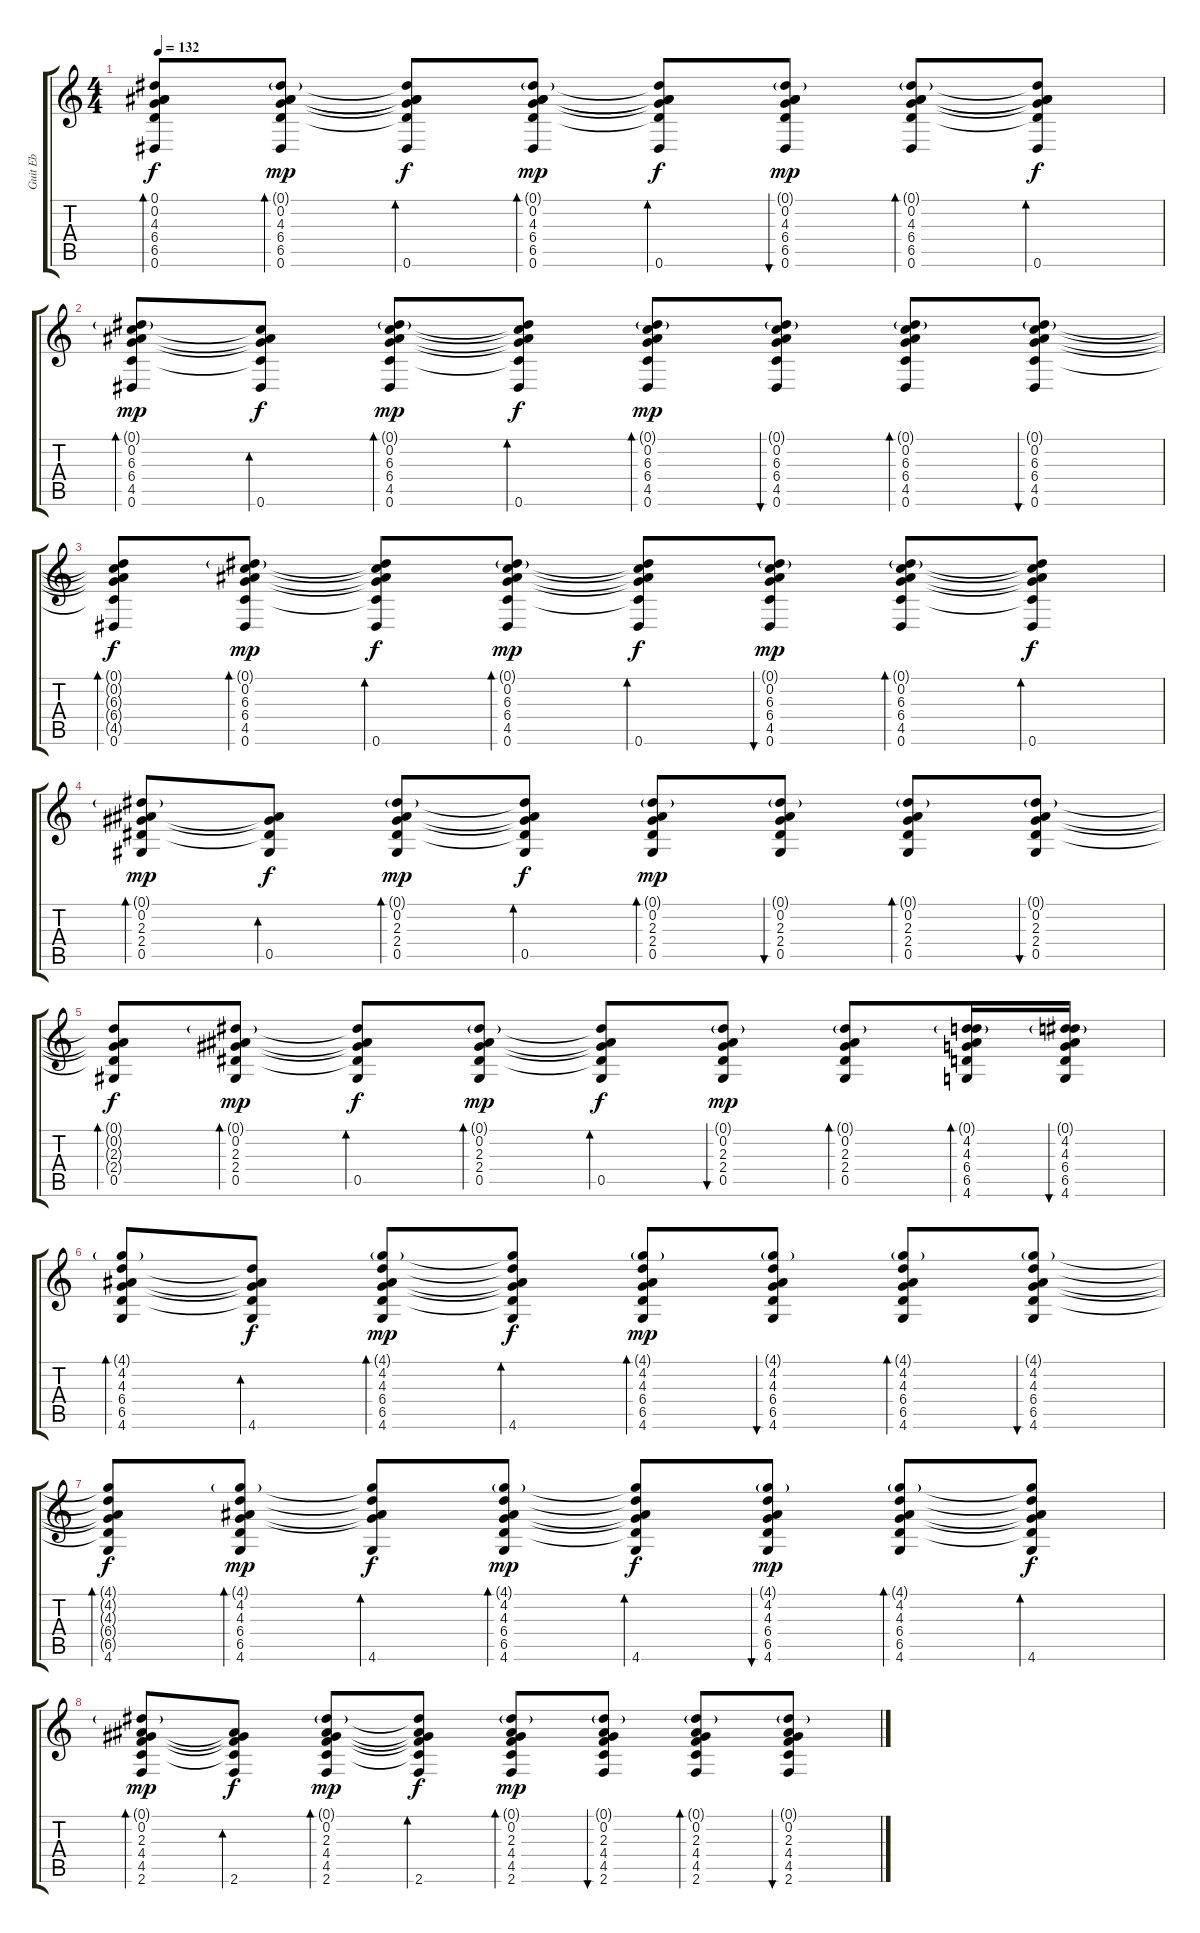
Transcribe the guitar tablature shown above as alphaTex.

\track ("Guit Eb" "Guit Eb") {instrument acousticguitarsteel}
\staff {score tabs}
\tuning (Eb4 Bb3 Gb3 Db3 Ab2 Eb2) {hide}
\ts (4 4)
\tempo 132
\clef g2
\ks c
(0.1{t} 0.2{t} 4.3{t} 6.4{t} 6.5{t} 0.6).8{bd 30 dy f} (0.1{g} 0.2 4.3 6.4 6.5 0.6).8{bd 30 dy mp} (0.1{t} 0.2{t} 4.3{t} 6.4{t} 6.5{t} 0.6).8{bd 30 dy f} (0.1{g} 0.2 4.3 6.4 6.5 0.6).8{bd 30 dy mp} (0.1{t} 0.2{t} 4.3{t} 6.4{t} 6.5{t} 0.6).8{bd 30 dy f} (0.1{g} 0.2 4.3 6.4 6.5 0.6).8{bu 30 dy mp} (0.1{g} 0.2 4.3 6.4 6.5 0.6).8{bd 30} (0.1{t} 0.2{t} 4.3{t} 6.4{t} 6.5{t} 0.6).8{bd 30 dy f} |
(0.1{g} 0.2 6.3 6.4 4.5 0.6).8{bd 30 dy mp} (0.2{t} 6.3{t} 6.4{t} 4.5{t} 0.6).8{bd 30 dy f} (0.1{g} 0.2 6.3 6.4 4.5 0.6).8{bd 30 dy mp} (0.1{t} 0.2{t} 6.3{t} 6.4{t} 4.5{t} 0.6).8{bd 30 dy f} (0.1{g} 0.2 6.3 6.4 4.5 0.6).8{bd 30 dy mp} (0.1{g} 0.2 6.3 6.4 4.5 0.6).8{bu 30} (0.1{g} 0.2 6.3 6.4 4.5 0.6).8{bd 30} (0.1{g} 0.2 6.3 6.4 4.5 0.6).8{bu 30} |
(0.1{t} 0.2{t} 6.3{t} 6.4{t} 4.5{t} 0.6).8{bd 30 dy f} (0.1{g} 0.2 6.3 6.4 4.5 0.6).8{bd 30 dy mp} (0.1{t} 0.2{t} 6.3{t} 6.4{t} 4.5{t} 0.6).8{bd 30 dy f} (0.1{g} 0.2 6.3 6.4 4.5 0.6).8{bd 30 dy mp} (0.1{t} 0.2{t} 6.3{t} 6.4{t} 4.5{t} 0.6).8{bd 30 dy f} (0.1{g} 0.2 6.3 6.4 4.5 0.6).8{bu 30 dy mp} (0.1{g} 0.2 6.3 6.4 4.5 0.6).8{bd 30} (0.1{t} 0.2{t} 6.3{t} 6.4{t} 4.5{t} 0.6).8{bd 30 dy f} |
(0.1{g} 0.2 2.3 2.4 0.5).8{bd 30 dy mp} (0.2{t} 2.3{t} 2.4{t} 0.5).8{bd 30 dy f} (0.1{g} 0.2 2.3 2.4 0.5).8{bd 30 dy mp} (0.1{t} 0.2{t} 2.3{t} 2.4{t} 0.5).8{bd 30 dy f} (0.1{g} 0.2 2.3 2.4 0.5).8{bd 30 dy mp} (0.1{g} 0.2 2.3 2.4 0.5).8{bu 30} (0.1{g} 0.2 2.3 2.4 0.5).8{bd 30} (0.1{g} 0.2 2.3 2.4 0.5).8{bu 30} |
(0.1{t} 0.2{t} 2.3{t} 2.4{t} 0.5).8{bd 30 dy f} (0.1{g} 0.2 2.3 2.4 0.5).8{bd 30 dy mp} (0.1{t} 0.2{t} 2.3{t} 2.4{t} 0.5).8{bd 30 dy f} (0.1{g} 0.2 2.3 2.4 0.5).8{bd 30 dy mp} (0.1{t} 0.2{t} 2.3{t} 2.4{t} 0.5).8{bd 30 dy f} (0.1{g} 0.2 2.3 2.4 0.5).8{bu 30 dy mp} (0.1{g} 0.2 2.3 2.4 0.5).8{bd 30} (0.1{g} 4.2 4.3 6.4 6.5 4.6).16{bd 30} (0.1{g} 4.2 4.3 6.4 6.5 4.6).16{bu 30} |
(4.1{g} 4.2 4.3 6.4 6.5 4.6).8{bd 30} (4.2{t} 4.3{t} 6.4{t} 6.5{t} 4.6).8{bd 30 dy f} (4.1{g} 4.2 4.3 6.4 6.5 4.6).8{bd 30 dy mp} (4.1{t} 4.2{t} 4.3{t} 6.4{t} 6.5{t} 4.6).8{bd 30 dy f} (4.1{g} 4.2 4.3 6.4 6.5 4.6).8{bd 30 dy mp} (4.1{g} 4.2 4.3 6.4 6.5 4.6).8{bu 30} (4.1{g} 4.2 4.3 6.4 6.5 4.6).8{bd 30} (4.1{g} 4.2 4.3 6.4 6.5 4.6).8{bu 30} |
(4.1{t} 4.2{t} 4.3{t} 6.4{t} 6.5{t} 4.6).8{bd 30 dy f} (4.1{g} 4.2 4.3 6.4 6.5 4.6).8{bd 30 dy mp} (4.1{t} 4.2{t} 4.3{t} 6.4{t} 4.6).8{bd 30 dy f} (4.1{g} 4.2 4.3 6.4 6.5 4.6).8{bd 30 dy mp} (4.1{t} 4.2{t} 4.3{t} 6.4{t} 6.5{t} 4.6).8{bd 30 dy f} (4.1{g} 4.2 4.3 6.4 6.5 4.6).8{bu 30 dy mp} (4.1{g} 4.2 4.3 6.4 6.5 4.6).8{bd 30} (4.1{t} 4.2{t} 4.3{t} 6.4{t} 6.5{t} 4.6).8{bd 30 dy f} |
(0.1{g} 0.2 2.3 4.4 4.5 2.6).8{bd 30 dy mp} (0.2{t} 2.3{t} 4.4{t} 4.5{t} 2.6).8{bd 30 dy f} (0.1{g} 0.2 2.3 4.4 4.5 2.6).8{bd 30 dy mp} (0.1{t} 0.2{t} 2.3{t} 4.4{t} 4.5{t} 2.6).8{bd 30 dy f} (0.1{g} 0.2 2.3 4.4 4.5 2.6).8{bd 30 dy mp} (0.1{g} 0.2 2.3 4.4 4.5 2.6).8{bu 30} (0.1{g} 0.2 2.3 4.4 4.5 2.6).8{bd 30} (0.1{g} 0.2 2.3 4.4 4.5 2.6).8{bu 30}
